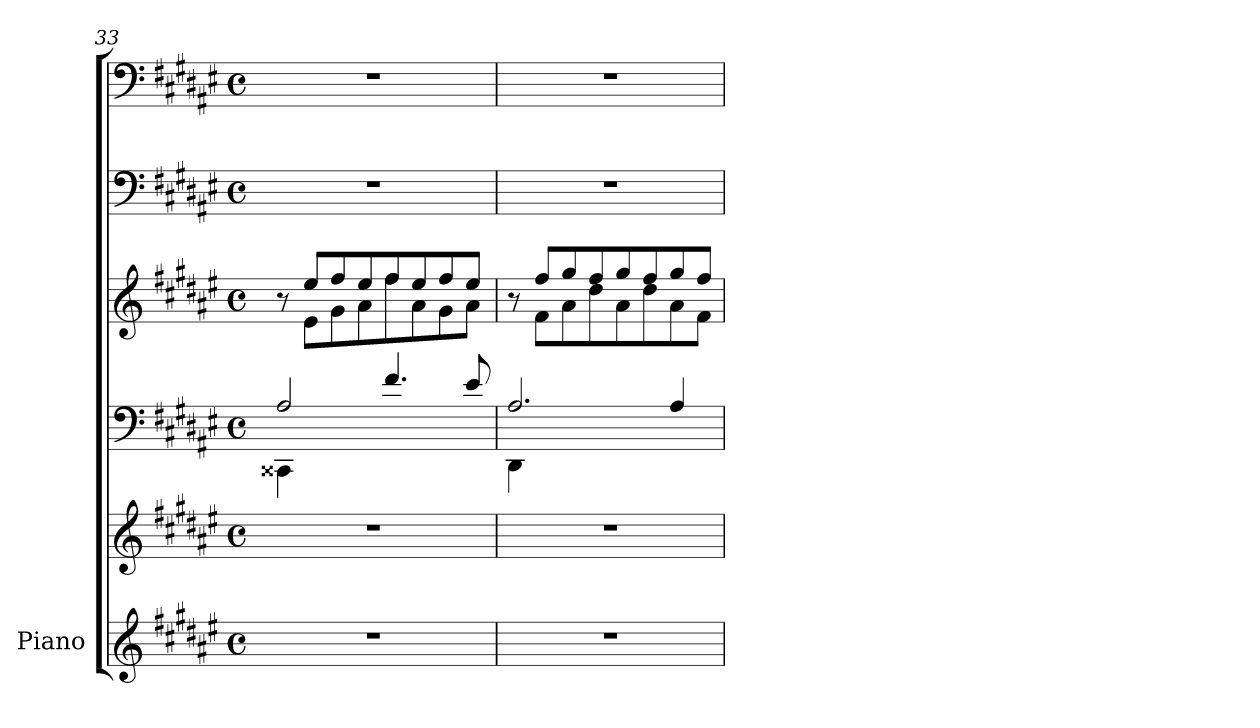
**kern	**kern	**kern	**kern	**kern	**kern
*part1	*part1	*part1	*part1	*part1	*part1
*staff6	*staff5	*staff4	*staff3	*staff2	*staff1
*I"Piano	*	*	*	*	*
*I'Pno.	*	*	*	*	*
*clefG2	*clefG2	*clefF4	*clefG2	*clefF4	*clefF4
*k[f#c#g#d#a#e#]	*k[f#c#g#d#a#e#]	*k[f#c#g#d#a#e#]	*k[f#c#g#d#a#e#]	*k[f#c#g#d#a#e#]	*k[f#c#g#d#a#e#]
*M4/4	*M4/4	*M4/4	*M4/4	*M4/4	*M4/4
*met(c)	*met(c)	*met(c)	*met(c)	*met(c)	*met(c)
=33	=33	=33	=33	=33	=33
*	*	*^	*^	*	*
1r	1r	2A#/	4CC##X:\	8ryy	8r	1r	1r
.	.	.	.	8e#\L	8ee#/L	.	.
.	.	.	4ryy	8g#\	8ff#/	.	.
.	.	.	.	8a#\	8ee#/	.	.
.	.	4.f#/	2ryy	8ff#\	8ff#/	.	.
.	.	.	.	8a#\	8ee#/	.	.
.	.	.	.	8g#\	8ff#/	.	.
.	.	8e#/	.	8a#\J	8ee#/J	.	.
=34	=34	=34	=34	=34	=34	=34	=34
1r	1r	2.A#/	4DD#:\	8ryy	8r	1r	1r
.	.	.	.	8f#\L	8ff#/L	.	.
.	.	.	4ryy	8a#\	8gg#/	.	.
.	.	.	.	8dd#\	8ff#/	.	.
.	.	.	2ryy	8a#\	8gg#/	.	.
.	.	.	.	8dd#\	8ff#/	.	.
.	.	4A#/	.	8a#\	8gg#/	.	.
.	.	.	.	8f#\J	8ff#/J	.	.
*	*	*v	*v	*	*	*	*
*	*	*	*v	*v	*	*
=	=	=	=	=	=
*-	*-	*-	*-	*-	*-
